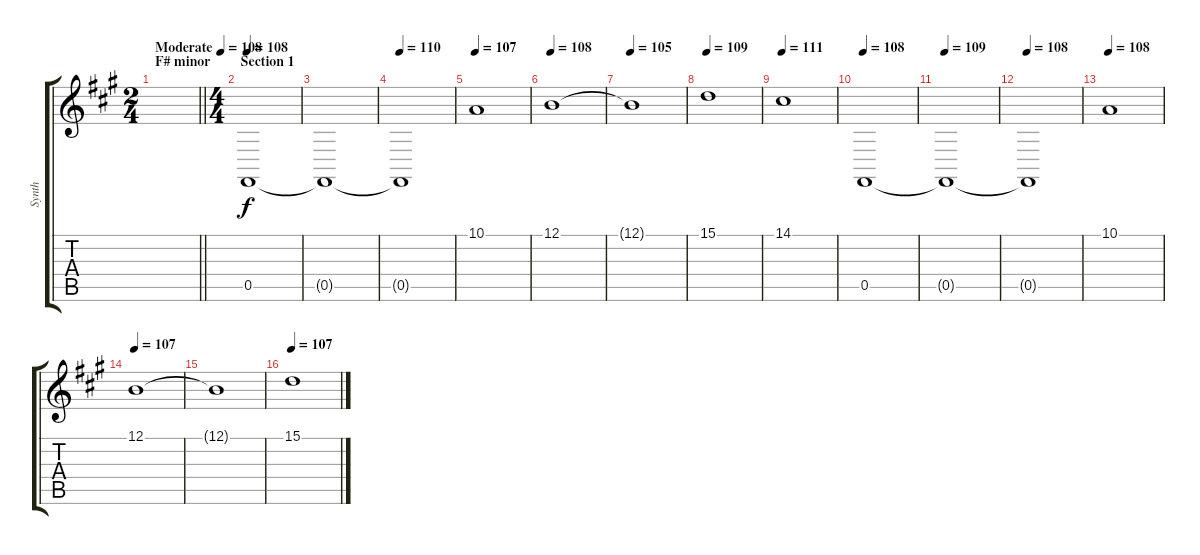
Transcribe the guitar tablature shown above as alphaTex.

\track ("Synth" "Synth") {instrument stringensemble1}
\staff {score tabs}
\tuning (B3 Ab3 E3 B2 Gb2 B1) {hide}
\ts (2 4)
\section ("" "F# minor")
\tempo (108 "Moderate")
\clef g2
\barLineRight lightlight
\ks f#minor
|
\ts (4 4)
\section ("" "Section 1")
\tempo 108
0.5.1 |
0.5{t}.1 |
\tempo 110
0.5{t}.1 |
\tempo 107
10.1.1 |
\tempo 108
12.1.1 |
\tempo 105
12.1{t}.1 |
\tempo 109
15.1.1 |
\tempo 111
14.1.1 |
\tempo 108
0.5.1 |
\tempo 109
0.5{t}.1 |
\tempo 108
0.5{t}.1 |
\tempo 108
10.1.1 |
\tempo 107
12.1.1 |
12.1{t}.1 |
\tempo 107
15.1.1
